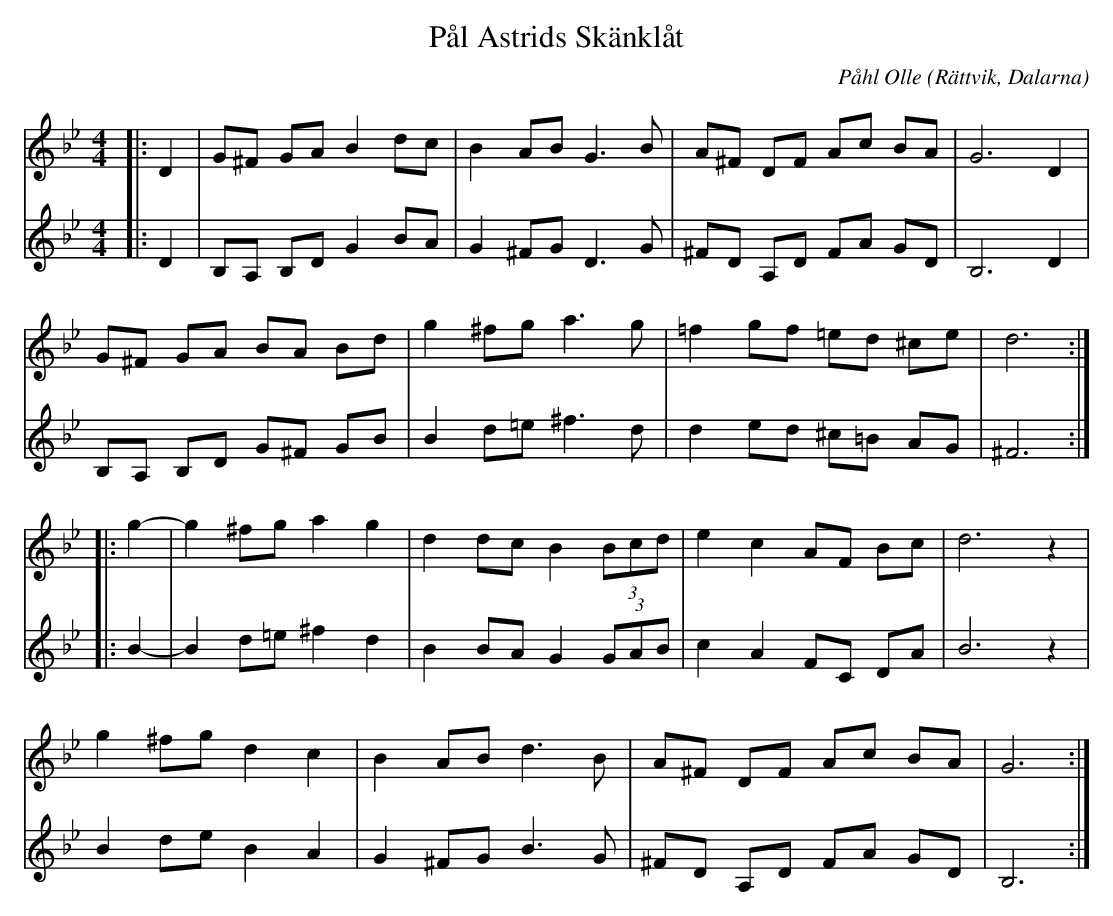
X:1
T:Pål Astrids Skänklåt
C:Påhl Olle
O:Rättvik, Dalarna
M:4/4
L:1/8
V:1
V:2
K:Gm
V:1
|: D2 | G^F GA B2dc | B2AB G3B |  A^F DF Ac BA | G6D2 |
V:2
|: D2 | B,A,  B,D G2BA | G2^FG D3G | ^FD A,D FA GD | B,6 D2 |
V:1
G^F GA BA Bd | g2 ^fg a3g | =f2gf =ed ^ce | d6 :|
V:2
B,A, B,D G^F GB | B2 d=e ^f3d | d2ed ^c=B AG | ^F6 :|
V:1
|: g2- | g2^fg a2 g2 | d2 dcB2 (3Bcd | e2 c2 AF Bc | d6z2 |
V:2
|: B2- |B2 d=e ^f2d2 | B2BA G2 (3GAB | c2A2FC DA | B6z2 |
V:1
g2 ^fg d2c2 |  B2ABd3B | A^F DF Ac BA | G6 :|
V:2
B2 de B2A2 | G2 ^FG B3G | ^FD A,D FA GD | B,6 :|
